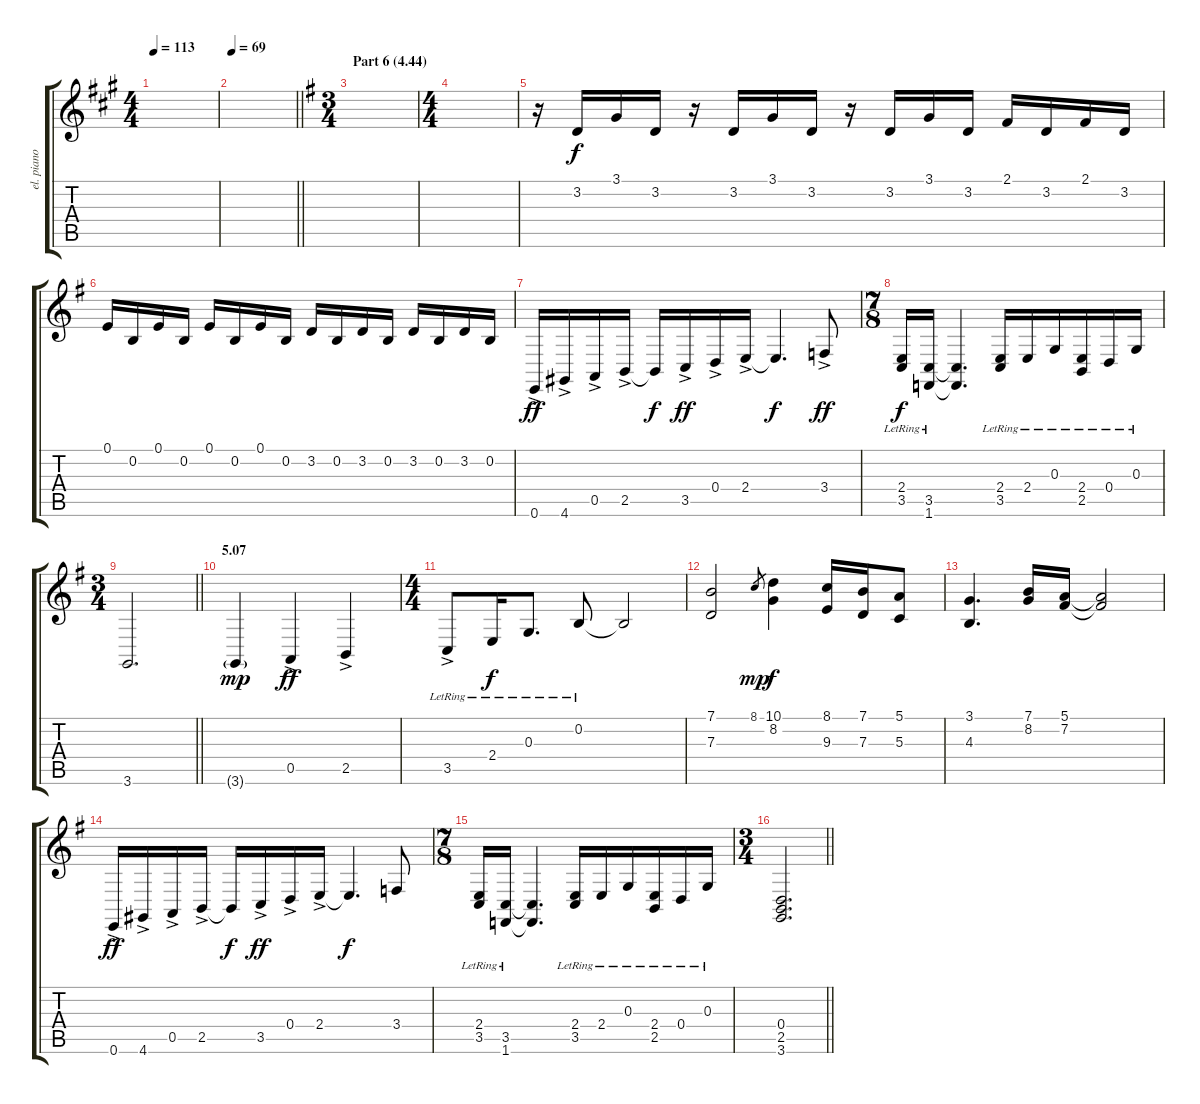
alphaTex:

\track ("el. piano" "el. piano") {instrument electricpiano2}
\staff {score tabs}
\tuning (E4 B3 G3 D3 A2 E2) {hide}
\ts (4 4)
\tempo 113
\clef g2
\ks a
|
\tempo 69
\barLineRight lightlight
|
\ts (3 4)
\section ("" "Part 6 (4.44)")
\ks g
|
\ts (4 4)
|
r.16 3.2.16 3.1.16 3.2.16 r.16 3.2.16 3.1.16 3.2.16 r.16 3.2.16 3.1.16 3.2.16 2.1.16 3.2.16 2.1.16 3.2.16 |
0.1.16 0.2.16 0.1.16 0.2.16 0.1.16 0.2.16 0.1.16 0.2.16 3.2.16 0.2.16 3.2.16 0.2.16 3.2.16 0.2.16 3.2.16 0.2.16 |
0.6{ac}.16{dy ff} 4.6{ac}.16 0.5{ac}.16 2.5{ac}.16 2.5{t}.16{dy f} 3.5{ac}.16{dy ff} 0.4{ac}.16 2.4{ac}.16 2.4{t}.4{d dy f} 3.4{ac}.8{dy ff} |
\ts (7 8)
(2.4{lr} 3.5{lr}).16{dy f} (3.5{lr} 1.6{lr}).16 (3.5{t} 1.6{t}).4{d} (2.4{lr} 3.5{lr}).16 2.4{lr}.16 0.3{lr}.16 (2.4{lr} 2.5{lr}).16 0.4{lr}.16 0.3{lr}.16 |
\ts (3 4)
\barLineRight lightlight
3.6.2{d} |
\section ("" "5.07")
3.6{g}.4{dy mp} 0.5{ac}.4{dy ff} 2.5{ac}.4 |
\ts (4 4)
3.5{ac lr}.8 2.4{lr}.16{dy f} 0.3{lr}.8{d} 0.2{lr}.8 0.2{t}.2 |
(7.1 7.3).2 8.1.8{gr dy mp} (10.1 8.2).4{dy f} (8.1 9.3).16 (7.1 7.3).16 (5.1 5.3).8 |
(3.1 4.3).4{d} (7.1 8.2).16 (5.1 7.2).16 (5.1{t} 7.2{t}).2 |
0.6{ac}.16{dy ff} 4.6{ac}.16 0.5{ac}.16 2.5{ac}.16 2.5{t}.16{dy f} 3.5{ac}.16{dy ff} 0.4{ac}.16 2.4{ac}.16 2.4{t}.4{d dy f} 3.4.8 |
\ts (7 8)
(2.4{lr} 3.5{lr}).16 (3.5{lr} 1.6{lr}).16 (3.5{t} 1.6{t}).4{d} (2.4{lr} 3.5{lr}).16 2.4{lr}.16 0.3{lr}.16 (2.4{lr} 2.5{lr}).16 0.4{lr}.16 0.3{lr}.16 |
\ts (3 4)
\barLineRight lightlight
(0.4 2.5 3.6).2{d}
